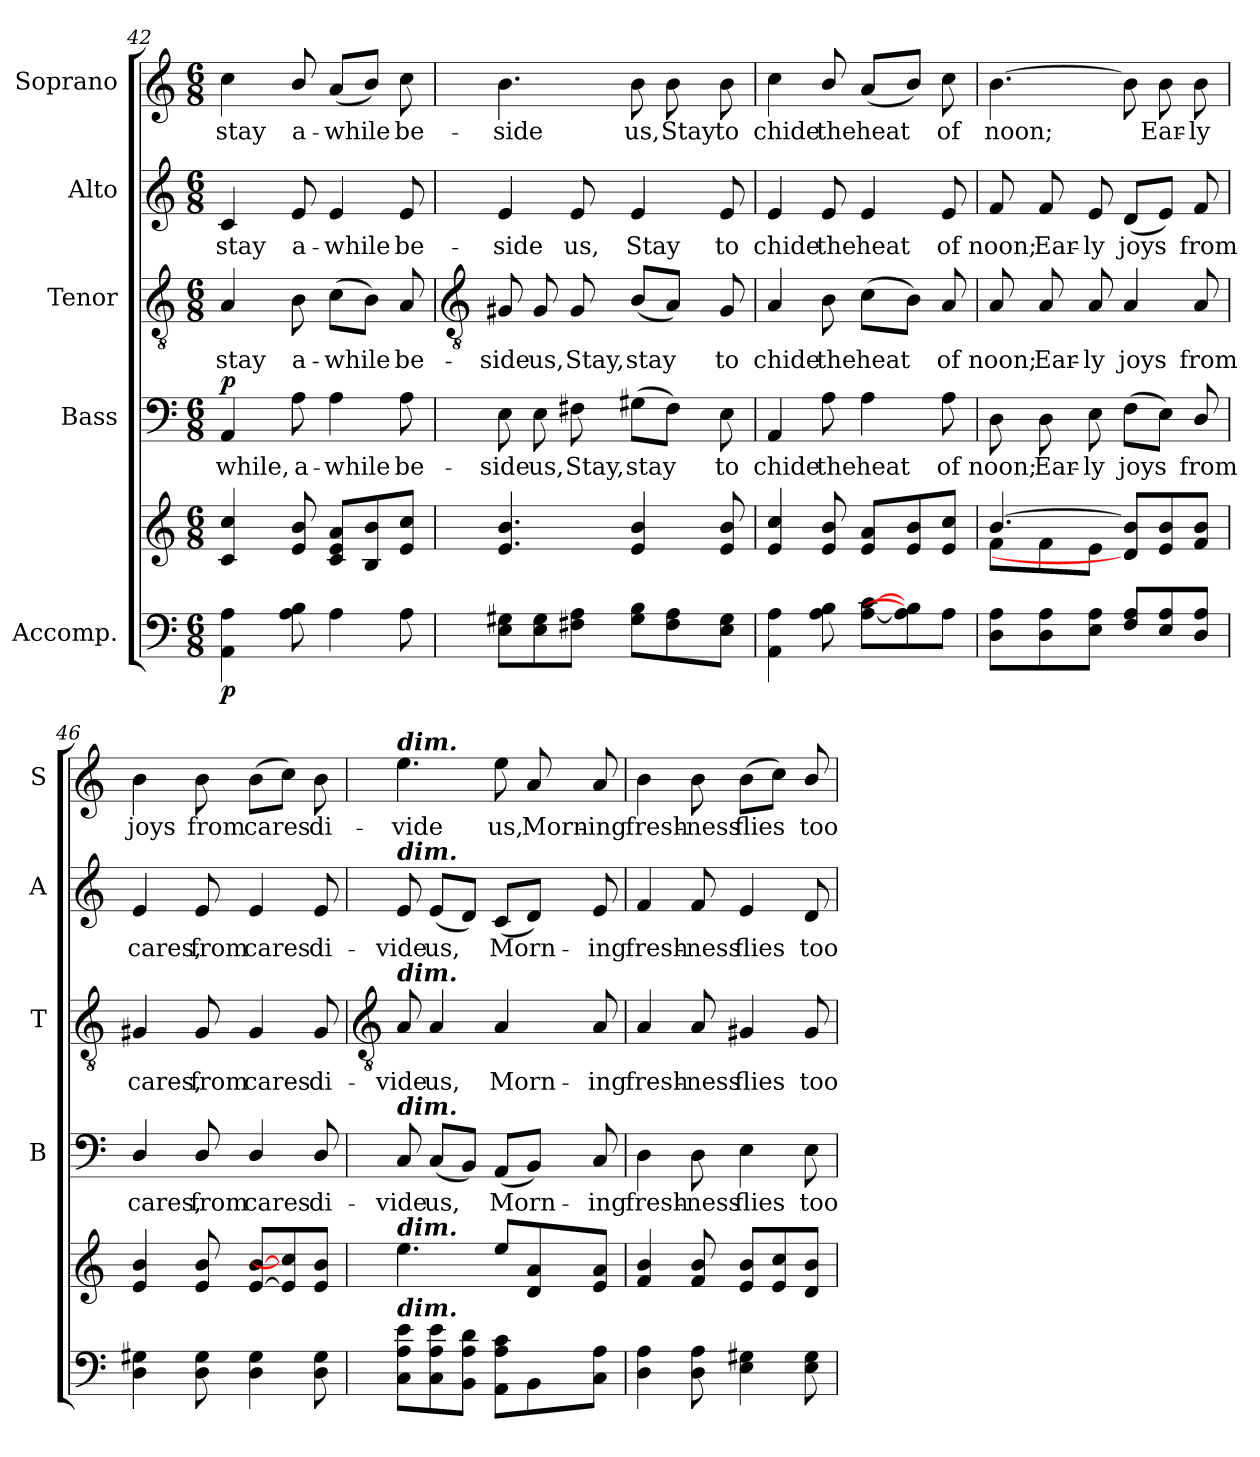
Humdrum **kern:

**kern	**kern	**dynam	**kern	**text	**dynam	**kern	**text	**kern	**text	**kern	**text
*part5	*part5	*part5	*part4	*part4	*part4	*part3	*part3	*part2	*part2	*part1	*part1
*staff6	*staff5	*staff5/6	*staff4	*staff4	*staff4	*staff3	*staff3	*staff2	*staff2	*staff1	*staff1
*I"Accomp.	*	*	*I"Bass	*	*	*I"Tenor	*	*I"Alto	*	*I"Soprano	*
*	*	*	*I'B	*	*	*I'T	*	*I'A	*	*I'S	*
*clefF4	*clefG2	*	*clefF4	*	*	*clefGv2	*	*clefG2	*	*clefG2	*
*k[]	*k[]	*	*k[]	*	*	*k[]	*	*k[]	*	*k[]	*
*C:	*C:	*	*C:	*	*	*C:	*	*C:	*	*C:	*
*M6/8	*M6/8	*	*M6/8	*	*	*M6/8	*	*M6/8	*	*M6/8	*
=42	=42	=42	=42	=42	=42	=42	=42	=42	=42	=42	=42
*	*^	*	*	*	*	*	*	*	*	*	*
!	!	!LO:N:vis=1	!LO:DY:b=2	!	!LO:LY:b	!LO:DY:b	!	!LO:LY:b	!	!LO:LY:b	!	!LO:LY:b
4AA 4A	4c/ 4cc/	2.ryy	p	4AA	while,	p	4A	stay	4c	stay	4cc	stay
!	!	!	!	!	!LO:LY:b	!	!	!LO:LY:b	!	!LO:LY:b	!	!LO:LY:b
8A 8B	8e/ 8b/	.	.	8A	a-	.	8B	a-	8e	a-	8b/	a-
!	!	!	!	!	!LO:LY:b	!	!	!LO:LY:b	!	!LO:LY:b	!	!LO:LY:b
4A	8c/ 8e/ 8a/L	.	.	4A	-while	.	(>8cL	-while	4e	-while	(<8aL	-while
.	8B/ 8b/	.	.	.	.	.	8BJ)	.	.	.	8bJ)	.
!	!	!	!	!	!LO:LY:b	!	!	!LO:LY:b	!	!LO:LY:b	!	!LO:LY:b
8A	8e/ 8cc/J	.	.	8A	be-	.	8A	be-	8e	be-	8cc	be-
!!LO:LB:g=z
=43	=43	=43	=43	=43	=43	=43	=43	=43	=43	=43	=43	=43
*	*	*	*	*	*	*	*clefGv2	*	*	*	*	*
!	!	!LO:N:vis=1	!	!	!LO:LY:b	!	!	!LO:LY:b	!	!LO:LY:b	!	!LO:LY:b
8E 8G#XL	4.e/ 4.b/	2.ryy	.	8E	-side	.	8G#X	-side	4e	-side	4.b	-side
!	!	!	!	!	!LO:LY:b	!	!	!LO:LY:b	!	!	!	!
8E 8G#	.	.	.	8E	us,	.	8G#	us,	.	.	.	.
!	!	!	!	!	!LO:LY:b	!	!	!LO:LY:b	!	!LO:LY:b	!	!
8F#X 8AJ	.	.	.	8F#X	Stay,	.	8G#	Stay,	8e	us,	.	.
!	!	!	!	!	!LO:LY:b	!	!	!LO:LY:b	!	!LO:LY:b	!	!LO:LY:b
8G# 8BL	4e/ 4b/	.	.	(>8G#XL	stay	.	(<8BL	stay	4e	Stay	8b	us,
!	!	!	!	!	!	!	!	!	!	!	!	!LO:LY:b
8F# 8A	.	.	.	8F#J)	.	.	8AJ)	.	.	.	8b	Stay
!	!	!	!	!	!LO:LY:b	!	!	!LO:LY:b	!	!LO:LY:b	!	!LO:LY:b
8E 8G#J	8e/ 8b/	.	.	8E	to	.	8G#	to	8e	to	8b	to
=44	=44	=44	=44	=44	=44	=44	=44	=44	=44	=44	=44	=44
!	!	!LO:N:vis=1	!	!	!LO:LY:b	!	!	!LO:LY:b	!	!LO:LY:b	!	!LO:LY:b
4AA 4A	4e/ 4cc/	2.ryy	.	4AA	chide	.	4A	chide	4e	chide	4cc	chide
!	!	!	!	!	!LO:LY:b	!	!	!LO:LY:b	!	!LO:LY:b	!	!LO:LY:b
8A 8B	8e/ 8b/	.	.	8A	the	.	8B	the	8e	the	8b/	the
!	!	!	!	!	!LO:LY:b	!	!	!LO:LY:b	!	!LO:LY:b	!	!LO:LY:b
[8A [8cL	8e/ 8a/L	.	.	4A	heat	.	(>8cL	heat	4e	heat	(<8aL	heat
8A] 8B]	8e/ 8b/	.	.	.	.	.	8BJ)	.	.	.	8bJ)	.
!	!	!	!	!	!LO:LY:b	!	!	!LO:LY:b	!	!LO:LY:b	!	!LO:LY:b
8AJ	8e/ 8cc/J	.	.	8A	of	.	8A	of	8e	of	8cc	of
=45	=45	=45	=45	=45	=45	=45	=45	=45	=45	=45	=45	=45
!	!	!	!	!	!LO:LY:b	!	!	!LO:LY:b	!	!LO:LY:b	!	!LO:LY:b
8D 8AL	[4.b/	8f\L	.	8D	noon;	.	8A	noon;	8f	noon;	[4.b	noon;
!	!	!	!	!	!LO:LY:b	!	!	!LO:LY:b	!	!LO:LY:b	!	!
8D 8A	.	8f\	.	8D	Ear-	.	8A	Ear-	8f	Ear-	.	.
!	!	!	!	!	!LO:LY:b	!	!	!LO:LY:b	!	!LO:LY:b	!	!
8E 8AJ	.	8e\J	.	8E	-ly	.	8A	-ly	8e	-ly	.	.
!	!	!	!	!	!LO:LY:b	!	!	!LO:LY:b	!	!LO:LY:b	!	!
8F 8AL	8d/] 8b/]L	4.ryy	.	(>8FL	joys	.	4A	joys	(<8dL	joys	8b]	.
!	!	!	!	!	!	!	!	!	!	!	!	!LO:LY:b
8E 8A	8e/ 8b/	.	.	8EJ)	.	.	.	.	8eJ)	.	8b	Ear-
!	!	!	!	!	!LO:LY:b	!	!	!LO:LY:b	!	!LO:LY:b	!	!LO:LY:b
8D/ 8A/J	8f/ 8b/J	.	.	8D/	from	.	8A	from	8f	from	8b	-ly
=46	=46	=46	=46	=46	=46	=46	=46	=46	=46	=46	=46	=46
!	!	!LO:N:vis=1	!	!	!LO:LY:b	!	!	!LO:LY:b	!	!LO:LY:b	!	!LO:LY:b
4D\ 4G#X\	4e/ 4b/	2.ryy	.	4D/	cares,	.	4G#X	cares,	4e	cares,	4b	joys
!	!	!	!	!	!LO:LY:b	!	!	!LO:LY:b	!	!LO:LY:b	!	!LO:LY:b
8D\ 8G#\	8e/ 8b/	.	.	8D/	from	.	8G#	from	8e	from	8b	from
!	!	!	!	!	!LO:LY:b	!	!	!LO:LY:b	!	!LO:LY:b	!	!LO:LY:b
4D\ 4G#\	[8e/ [8b/L	.	.	4D/	cares	.	4G#	cares	4e	cares	(>8bL	cares
.	8e/] 8cc/]	.	.	.	.	.	.	.	.	.	8ccJ)	.
!	!	!	!	!	!LO:LY:b	!	!	!LO:LY:b	!	!LO:LY:b	!	!LO:LY:b
8D\ 8G#\	8e/ 8b/J	.	.	8D/	di-	.	8G#	di-	8e	di-	8b	di-
*	*v	*v	*	*	*	*	*	*	*	*	*	*
!!LO:LB:g=z
=47	=47	=47	=47	=47	=47	=47	=47	=47	=47	=47	=47
*	*	*	*	*	*	*clefGv2	*	*	*	*	*
!	!	!	!	!	!	!	!	!	!	!LO:TX:a:Bi:t=dim.	!
!	!	!	!	!	!	!	!	!LO:TX:a:Bi:t=dim.	!	!	!
!	!	!	!	!	!	!LO:TX:a:Bi:t=dim.	!	!	!	!	!
!	!	!	!LO:TX:a:Bi:t=dim.	!	!	!	!	!	!	!	!
!	!LO:TX:a:Bi:t=dim.	!	!	!	!	!	!	!	!	!	!
!LO:TX:a:Bi:t=dim.	!	!	!	!	!	!	!	!	!	!	!
!	!	!	!	!LO:LY:b	!	!	!LO:LY:b	!	!LO:LY:b	!	!LO:LY:b
8C 8A 8eL	4.ee	.	8C	-vide	.	8A	-vide	8e	-vide	4.ee	-vide
!	!	!	!	!LO:LY:b	!	!	!LO:LY:b	!	!LO:LY:b	!	!
8C 8A 8e	.	.	(<8CL	us,	.	4A	us,	(<8eL	us,	.	.
8BB 8A 8dJ	.	.	8BBJ)	.	.	.	.	8dJ)	.	.	.
!	!	!	!	!LO:LY:b	!	!	!LO:LY:b	!	!LO:LY:b	!	!LO:LY:b
8AA 8A 8cL	8eeL	.	(<8AAL	Morn-	.	4A	Morn-	(<8cL	Morn-	8ee	us,
!	!	!	!	!	!	!	!	!	!	!	!LO:LY:b
8BB	8d 8a	.	8BBJ)	.	.	.	.	8dJ)	.	8a	Morn-
!	!	!	!	!LO:LY:b	!	!	!LO:LY:b	!	!LO:LY:b	!	!LO:LY:b
8C 8AJ	8e 8aJ	.	8C	ing	.	8A	-ing	8e	ing	8a	-ing
=48	=48	=48	=48	=48	=48	=48	=48	=48	=48	=48	=48
!	!	!	!	!LO:LY:b	!	!	!LO:LY:b	!	!LO:LY:b	!	!LO:LY:b
4D 4A	4f 4b	.	4D	fresh-	.	4A	fresh-	4f	fresh-	4b	fresh-
!	!	!	!	!LO:LY:b	!	!	!LO:LY:b	!	!LO:LY:b	!	!LO:LY:b
8D 8A	8f 8b	.	8D	-ness	.	8A	-ness	8f	-ness	8b	-ness
!	!	!	!	!LO:LY:b	!	!	!LO:LY:b	!	!LO:LY:b	!	!LO:LY:b
4E 4G#X	8e 8bL	.	4E	flies	.	4G#X	flies	4e	flies	(>8bL	flies
.	8e 8cc	.	.	.	.	.	.	.	.	8ccJ)	.
!	!	!	!	!LO:LY:b	!	!	!LO:LY:b	!	!LO:LY:b	!	!LO:LY:b
8E 8G#	8d 8bJ	.	8E	too	.	8G#	too	8d	too	8b/	too
=	=	=	=	=	=	=	=	=	=	=	=
*-	*-	*-	*-	*-	*-	*-	*-	*-	*-	*-	*-
